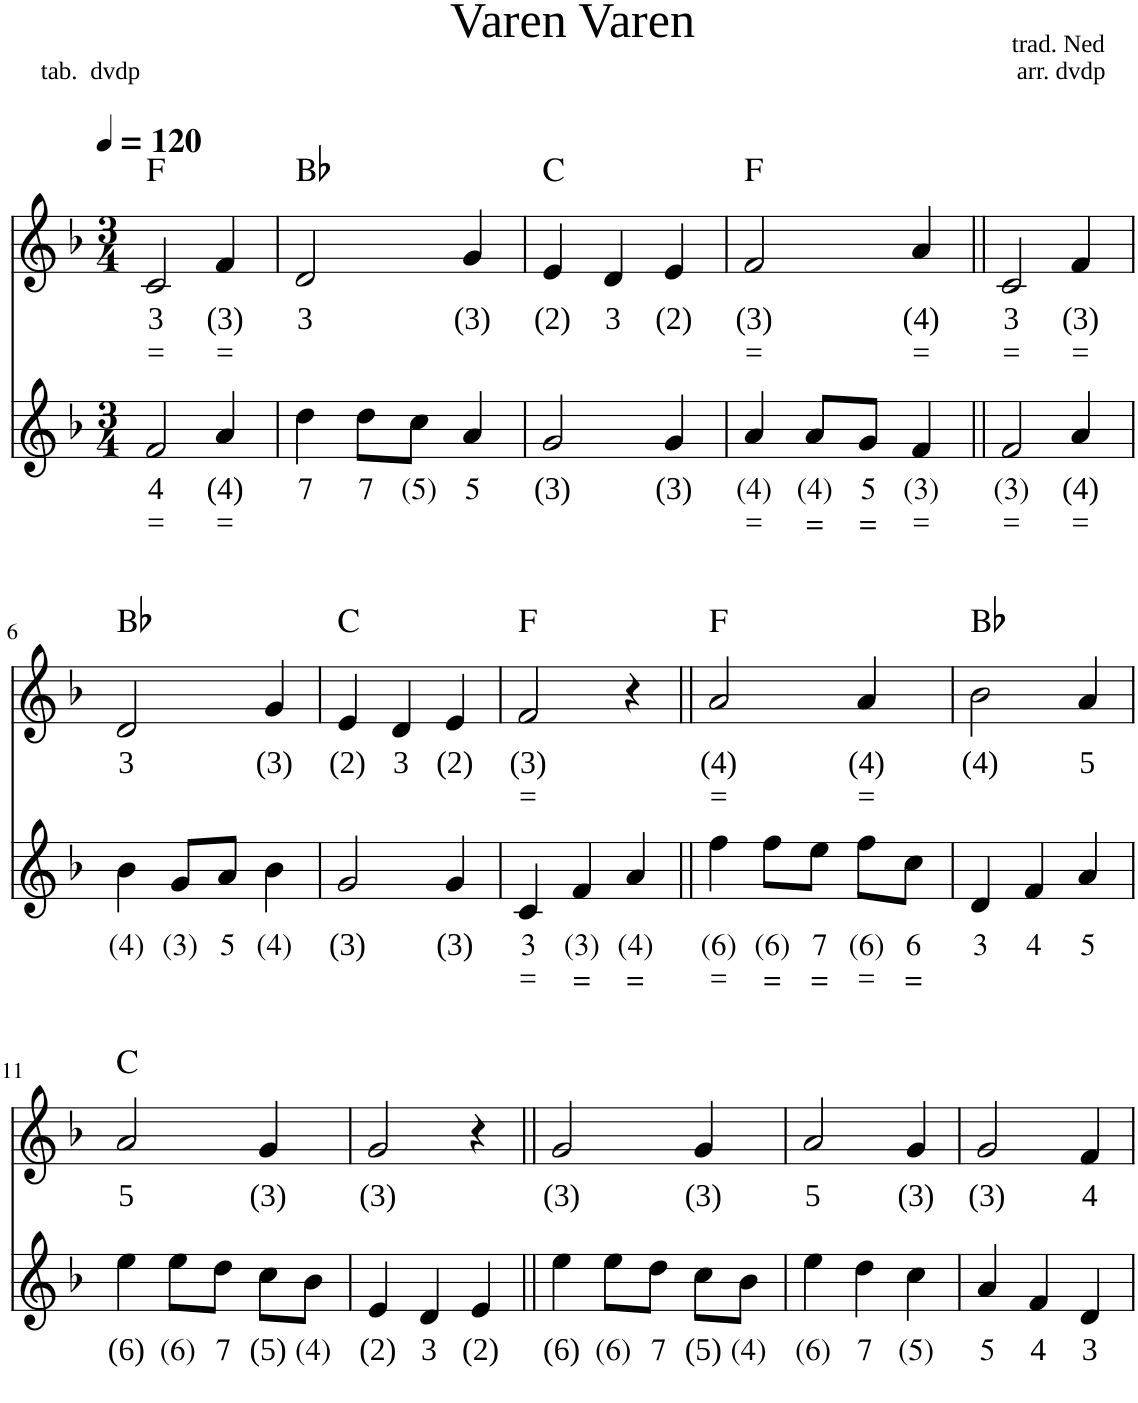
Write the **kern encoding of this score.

**kern	**text	**text	**kern	**text	**text	**harte
*part2	*part2	*part2	*part1	*part1	*part1	*part1
*staff2	*staff2	*staff2	*staff1	*staff1	*staff1	*
*I"Baritone Saxophone	*	*	*I"Tenor Saxophone	*	*	*
*clefG2	*	*	*clefG2	*	*	*
*k[b-]	*	*	*k[b-]	*	*	*
*M3/4	*	*	*M3/4	*	*	*
*MM120	*	*	*MM120	*	*	*
=1	=1	=1	=1	=1	=1	=1
!	!LO:LY:b	!LO:LY:b	!	!LO:LY:b	!LO:LY:b	!
2f/	4	=	2c/	3	=	F:maj
!	!LO:LY:b	!LO:LY:b	!	!LO:LY:b	!LO:LY:b	!
4a/	(4)	=	4f/	(3)	=	.
=2	=2	=2	=2	=2	=2	=2
!	!LO:LY:b	!	!	!LO:LY:b	!	!
4dd\	7	.	2d/	3	.	Bb:maj
!	!LO:LY:b	!	!	!	!	!
8dd\L	7	.	.	.	.	.
!	!LO:LY:b	!	!	!	!	!
8cc\J	(5)	.	.	.	.	.
!	!LO:LY:b	!	!	!LO:LY:b	!	!
4a/	5	.	4g/	(3)	.	.
=3	=3	=3	=3	=3	=3	=3
!	!LO:LY:b	!	!	!LO:LY:b	!	!
2g/	(3)	.	4e/	(2)	.	C:maj
!	!	!	!	!LO:LY:b	!	!
.	.	.	4d/	3	.	.
!	!LO:LY:b	!	!	!LO:LY:b	!	!
4g/	(3)	.	4e/	(2)	.	.
=4	=4	=4	=4	=4	=4	=4
!	!LO:LY:b	!LO:LY:b	!	!LO:LY:b	!LO:LY:b	!
4a/	(4)	=	2f/	(3)	=	F:maj
!	!LO:LY:b	!LO:LY:b	!	!	!	!
8a/L	(4)	=	.	.	.	.
!	!LO:LY:b	!LO:LY:b	!	!	!	!
8g/J	5	=	.	.	.	.
!	!LO:LY:b	!LO:LY:b	!	!LO:LY:b	!LO:LY:b	!
4f/	(3)	=	4a/	(4)	=	.
=5||	=5||	=5||	=5||	=5||	=5||	=5||
!	!LO:LY:b	!LO:LY:b	!	!LO:LY:b	!LO:LY:b	!
2f/	(3)	=	2c/	3	=	.
!	!LO:LY:b	!LO:LY:b	!	!LO:LY:b	!LO:LY:b	!
4a/	(4)	=	4f/	(3)	=	.
!!LO:LB:g=z
=6	=6	=6	=6	=6	=6	=6
!	!LO:LY:b	!	!	!LO:LY:b	!	!
4b-\	(4)	.	2d/	3	.	Bb:maj
!	!LO:LY:b	!	!	!	!	!
8g/L	(3)	.	.	.	.	.
!	!LO:LY:b	!	!	!	!	!
8a/J	5	.	.	.	.	.
!	!LO:LY:b	!	!	!LO:LY:b	!	!
4b-\	(4)	.	4g/	(3)	.	.
=7	=7	=7	=7	=7	=7	=7
!	!LO:LY:b	!	!	!LO:LY:b	!	!
2g/	(3)	.	4e/	(2)	.	C:maj
!	!	!	!	!LO:LY:b	!	!
.	.	.	4d/	3	.	.
!	!LO:LY:b	!	!	!LO:LY:b	!	!
4g/	(3)	.	4e/	(2)	.	.
=8	=8	=8	=8	=8	=8	=8
!	!LO:LY:b	!LO:LY:b	!	!LO:LY:b	!LO:LY:b	!
4c/	3	=	2f/	(3)	=	F:maj
!	!LO:LY:b	!LO:LY:b	!	!	!	!
4f/	(3)	=	.	.	.	.
!	!LO:LY:b	!LO:LY:b	!	!	!	!
4a/	(4)	=	4r	.	.	.
=9||	=9||	=9||	=9||	=9||	=9||	=9||
!	!LO:LY:b	!LO:LY:b	!	!LO:LY:b	!LO:LY:b	!
4ff\	(6)	=	2a/	(4)	=	F:maj
!	!LO:LY:b	!LO:LY:b	!	!	!	!
8ff\L	(6)	=	.	.	.	.
!	!LO:LY:b	!LO:LY:b	!	!	!	!
8ee\J	7	=	.	.	.	.
!	!LO:LY:b	!LO:LY:b	!	!LO:LY:b	!LO:LY:b	!
8ff\L	(6)	=	4a/	(4)	=	.
!	!LO:LY:b	!LO:LY:b	!	!	!	!
8cc\J	6	=	.	.	.	.
=10	=10	=10	=10	=10	=10	=10
!	!LO:LY:b	!	!	!LO:LY:b	!	!
4d/	3	.	2b-\	(4)	.	Bb:maj
!	!LO:LY:b	!	!	!	!	!
4f/	4	.	.	.	.	.
!	!LO:LY:b	!	!	!LO:LY:b	!	!
4a/	5	.	4a/	5	.	.
!!LO:LB:g=z
=11	=11	=11	=11	=11	=11	=11
!	!LO:LY:b	!	!	!LO:LY:b	!	!
4ee\	(6)	.	2a/	5	.	C:maj
!	!LO:LY:b	!	!	!	!	!
8ee\L	(6)	.	.	.	.	.
!	!LO:LY:b	!	!	!	!	!
8dd\J	7	.	.	.	.	.
!	!LO:LY:b	!	!	!LO:LY:b	!	!
8cc\L	(5)	.	4g/	(3)	.	.
!	!LO:LY:b	!	!	!	!	!
8b-\J	(4)	.	.	.	.	.
=12	=12	=12	=12	=12	=12	=12
!	!LO:LY:b	!	!	!LO:LY:b	!	!
4e/	(2)	.	2g/	(3)	.	.
!	!LO:LY:b	!	!	!	!	!
4d/	3	.	.	.	.	.
!	!LO:LY:b	!	!	!	!	!
4e/	(2)	.	4r	.	.	.
=13||	=13||	=13||	=13||	=13||	=13||	=13||
!	!LO:LY:b	!	!	!LO:LY:b	!	!
4ee\	(6)	.	2g/	(3)	.	.
!	!LO:LY:b	!	!	!	!	!
8ee\L	(6)	.	.	.	.	.
!	!LO:LY:b	!	!	!	!	!
8dd\J	7	.	.	.	.	.
!	!LO:LY:b	!	!	!LO:LY:b	!	!
8cc\L	(5)	.	4g/	(3)	.	.
!	!LO:LY:b	!	!	!	!	!
8b-\J	(4)	.	.	.	.	.
=14	=14	=14	=14	=14	=14	=14
!	!LO:LY:b	!	!	!LO:LY:b	!	!
4ee\	(6)	.	2a/	5	.	.
!	!LO:LY:b	!	!	!	!	!
4dd\	7	.	.	.	.	.
!	!LO:LY:b	!	!	!LO:LY:b	!	!
4cc\	(5)	.	4g/	(3)	.	.
=15	=15	=15	=15	=15	=15	=15
!	!LO:LY:b	!	!	!LO:LY:b	!	!
4a/	5	.	2g/	(3)	.	.
!	!LO:LY:b	!	!	!	!	!
4f/	4	.	.	.	.	.
!	!LO:LY:b	!	!	!LO:LY:b	!	!
4d/	3	.	4f/	4	.	.
=	=	=	=	=	=	=
*-	*-	*-	*-	*-	*-	*-
